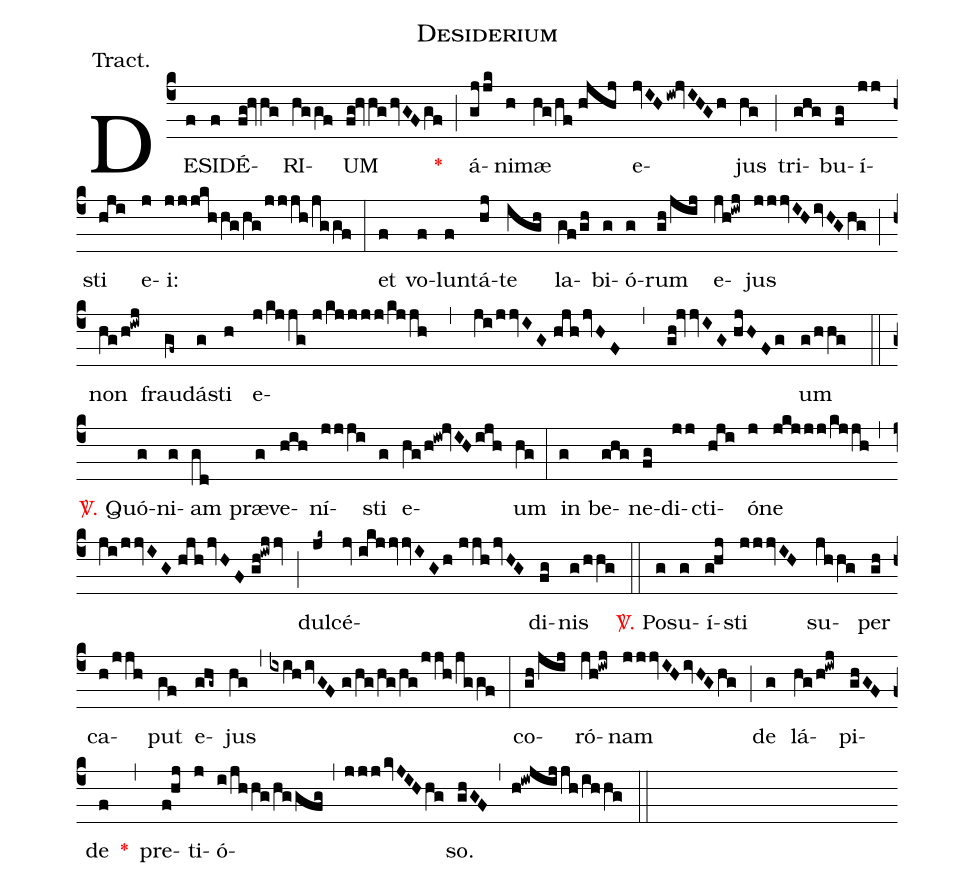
name:Desiderium;
annotation:Tract.;
mode:VIII.;
office-part:Tract;
%%
(c4) DE(f)SI(f)DÉ(fg!hvhg)RI(hggf)UM(fg!hvhg/hvGFgf) <v>\red{*}</v>(;) á(gjjk)ni(h)mæ(hg/hf//hjhj) e(jvIH/iw!jvIHGh)jus(hg) (;) tri(ghg)bu(fg)í(jj)sti(hji) e(j)i:(jjjkhhg/hg/jjjh/jggf) (:) et(f) vo(f)lun(f)tá(hj)te(igh) la(gf/gh)bi(g)ó(g)rum(gh/jij) e(jh!iwj)jus(jjjvIHivHGhg) (;) non(hg/h!iwj) frau(gf~)dá(g)sti(h) e(j/kjjg//j/kjjjj/kjjh,ji/jjvIG//hjh/jvHF,gh!jvvIG//hjHFg)um(g/hhg) (::) <v>\red{\Vbar.}</v> Quó(g)ni(g)am(gd) præ(g)ve(hih)ní(jjji)sti(g) e(hg/h!iw!jvIHijh)um(hg) (:) in(g) be(ghg)ne(fg)di(jj)cti(hji)ó(j)ne(jkjjj/kjjh) (,) (ji/jjvIG//hjh/jvHF//gh!iwjjv) (;) dul(jk~)cé(jv//ikjjvjvIGh//jjh/jvHG)di(fg)nis(g/hhg) (::) <v>\red{\Vbar.}</v> Po(g)su(g)í(g!hj)sti(jjjvIH) su(jhhg)per(gh) ca(h/jjh)put(gf) e(ghg~)jus(hg) (,) (ixih/ivGF//g/hg/hg/hg/jjh/jggf) (:) co(gh/jij)ró(jh!iwj)nam(jjjvIH/ivHGhg) (;) de(g) lá(hg/h!iwj)pi(ghGF)de(f) <v>\red{*}</v>(,) pre(f!hj)ti(j)ó(i/jhhg/hggfg,jjj/kvJIHhg)so.(ghGF) (,) (h!iwjijjh/ihhg) (::)
